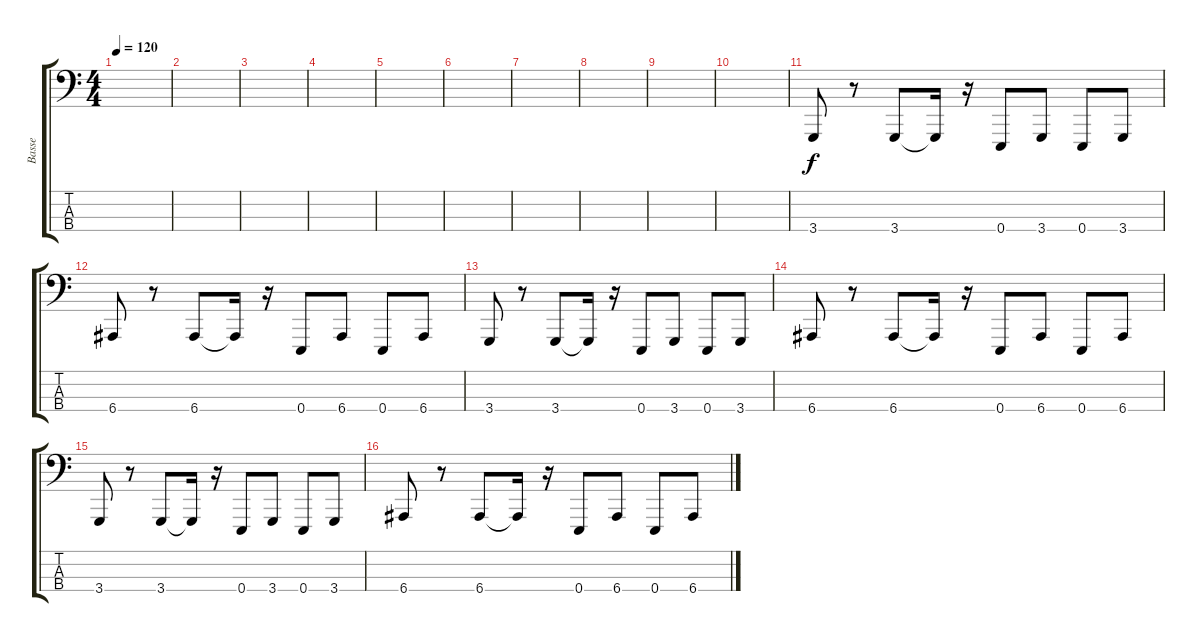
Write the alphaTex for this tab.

\track ("Basse" "Basse") {instrument lead8bassandlead}
\staff {score tabs}
\tuning (G2 D2 A1 E1) {hide}
\ts (4 4)
\tempo 120
\clef f4
\ks c
|
|
|
|
|
|
|
|
|
|
3.4.8 r.8 3.4.8 3.4{t}.16 r.16 0.4.8 3.4.8 0.4.8 3.4.8 |
6.4.8 r.8 6.4.8 6.4{t}.16 r.16 0.4.8 6.4.8 0.4.8 6.4.8 |
3.4.8 r.8 3.4.8 3.4{t}.16 r.16 0.4.8 3.4.8 0.4.8 3.4.8 |
6.4.8 r.8 6.4.8 6.4{t}.16 r.16 0.4.8 6.4.8 0.4.8 6.4.8 |
3.4.8 r.8 3.4.8 3.4{t}.16 r.16 0.4.8 3.4.8 0.4.8 3.4.8 |
6.4.8 r.8 6.4.8 6.4{t}.16 r.16 0.4.8 6.4.8 0.4.8 6.4.8
